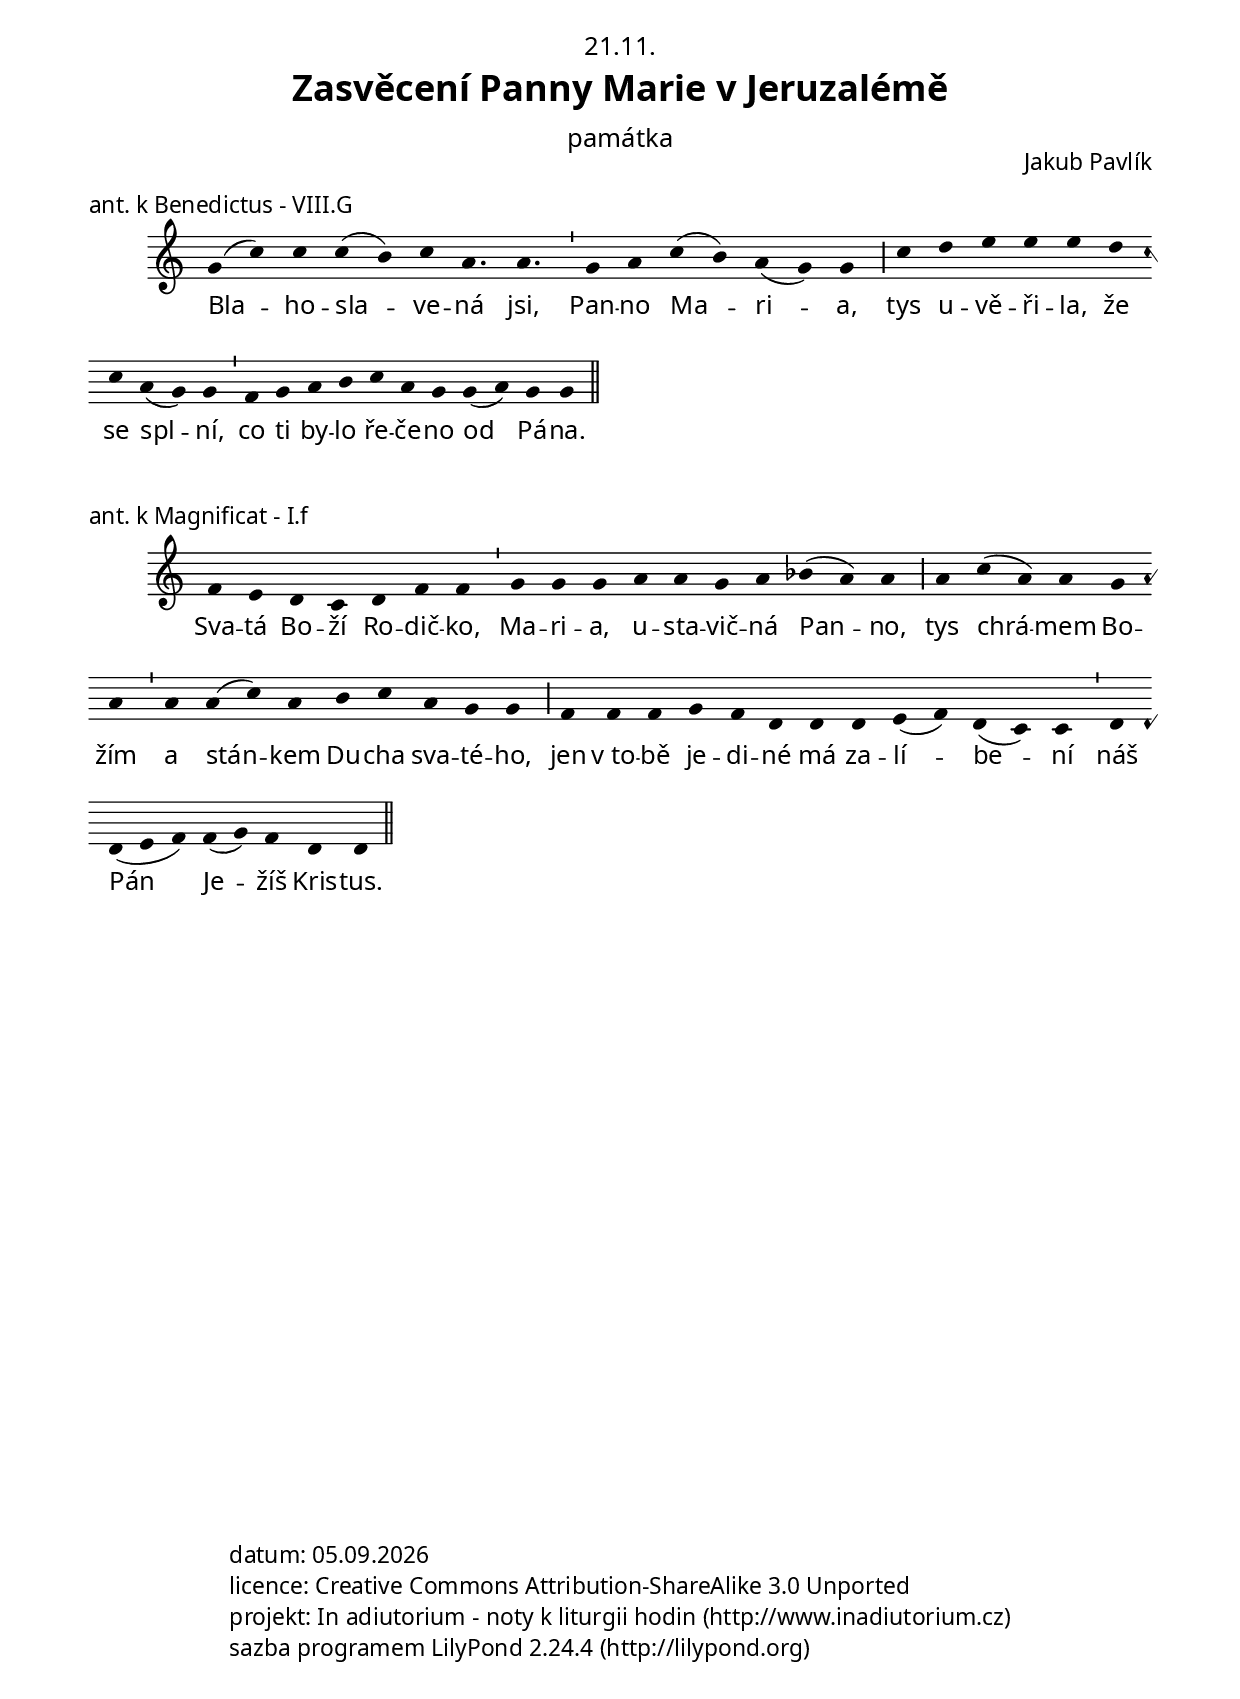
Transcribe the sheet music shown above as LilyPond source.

\version "2.17.5"

\include "../spolecne.ly"

\header {
  title = \markup\titleSvatek
            "Zasvěcení Panny Marie v Jeruzalémě"
            "památka"
            21.11.
  composer = "Jakub Pavlík"
}

\score {
  \relative c'' {
    \choralniRezim
    g4( c) c c( b) c a4. a \barMin g4 a c( b) a( g) g \barMaior
    c d e e e d c a( g) g \barMin f g a b c a g g( a) g g \barFinalis
  }
  \addlyrics {
    Bla -- ho -- sla -- ve -- ná jsi, Pan -- no Ma -- ri -- a,
    tys u -- vě -- ři -- la, že se spl -- ní,
    co ti by -- lo ře -- če -- no od Pá -- na.
  }
  \header {
    quid = "ant. k Benedictus"
    modus = "VIII"
    differentia = "G"
    psalmus = ""
    fial = "commune/commune_maria.ly#2ne-amag?-aleluja"
    id = "aben"
    piece = \markup {\sestavTitulekBezZalmu}
  }
}

\score {
  \relative c' {
    \choralniRezim
    f4 e d c d f f \barMin
    g g g a a g a bes( a) a \barMaior
    a c( a) a g a \barMin
    a a( c) a b c a g g \barMaior
    f f f g f d d d e( f) d( c) c \barMin
    d d( e f) f( g) f d d \barFinalis
  }
  \addlyrics {
    Sva -- tá Bo -- ží Ro -- dič -- ko,
    Ma -- ri -- a, u -- sta -- vič -- ná Pan -- no,
    tys chrá -- mem Bo -- žím
    a stán -- kem Du -- cha sva -- té -- ho,
    jen v_to -- bě je -- di -- né má za -- lí -- be -- ní
    náš Pán Je -- žíš Kris -- tus.
  }
  \header {
    quid = "ant. k Magnificat"
    modus = "I"
    differentia = "f"
    psalmus = ""
    id = "amag"
    piece = \markup {\sestavTitulekBezZalmu}
  }
}